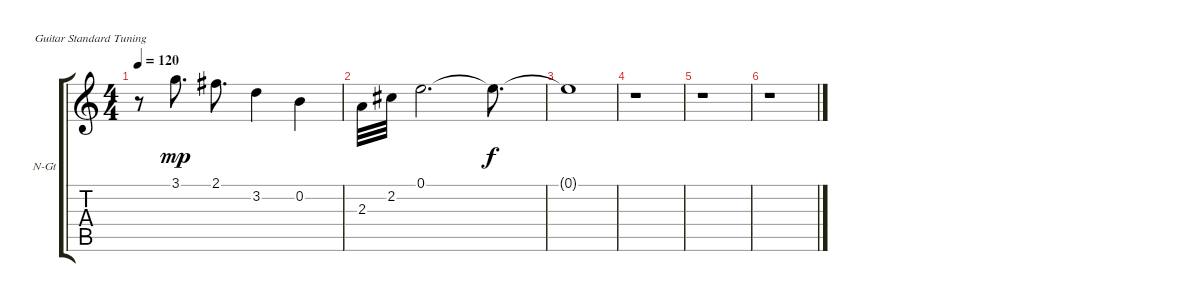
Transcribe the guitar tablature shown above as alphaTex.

\bracketExtendMode groupsimilarinstruments
\firstSystemTrackNameOrientation horizontal
\otherSystemsTrackNameOrientation horizontal
\track ("Nylon Guitar" "N-Gt") {instrument acousticguitarnylon}
\staff {score tabs}
\tuning (E4 B3 G3 D3 A2 E2)
\ts (4 4)
\tempo 120
\clef g2
\ks c
r.8{dy f} 3.1.8{d dy mp} 2.1.8{d} 3.2.4 0.2.4 |
2.3.32 2.2.32 0.1.2{d} 0.1{t}.8{d dy f} |
0.1{t}.1 |
r.1 |
r.1 |
r.1
